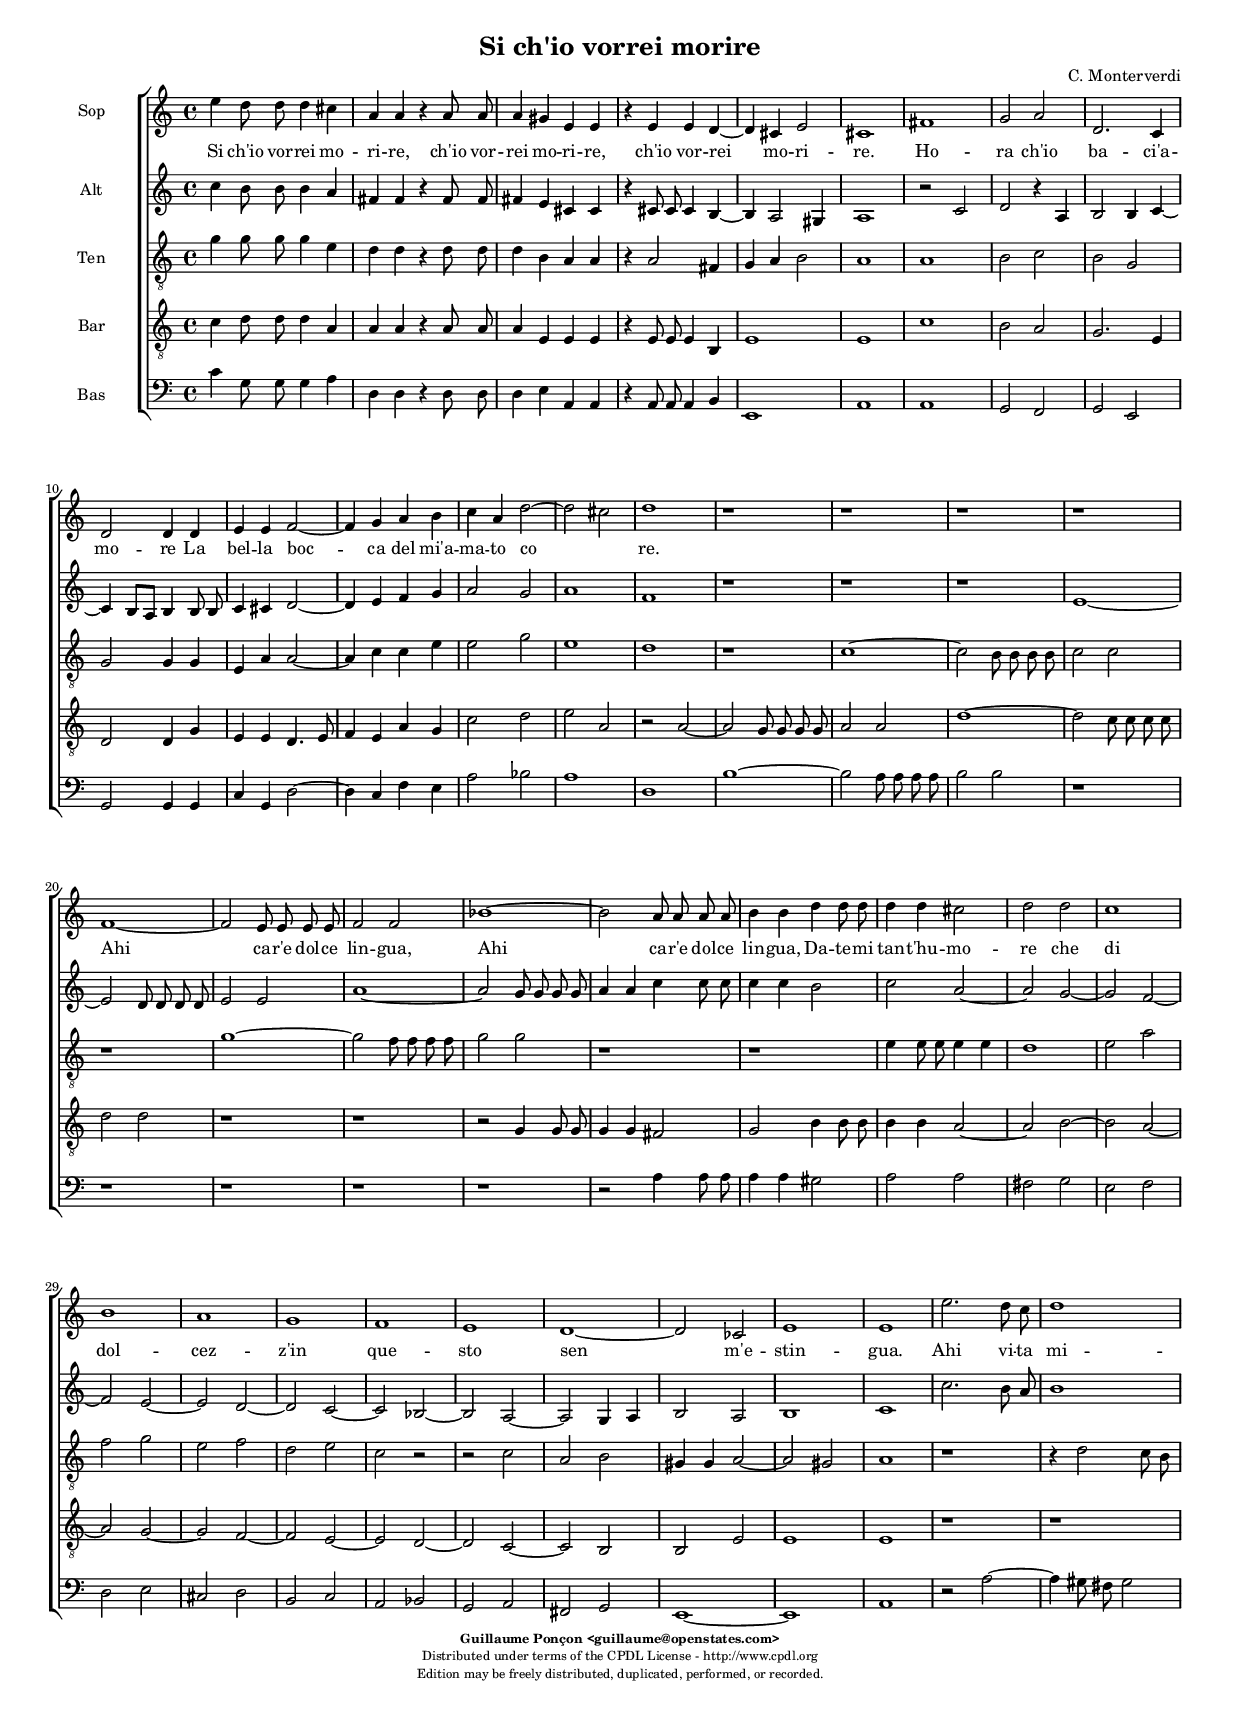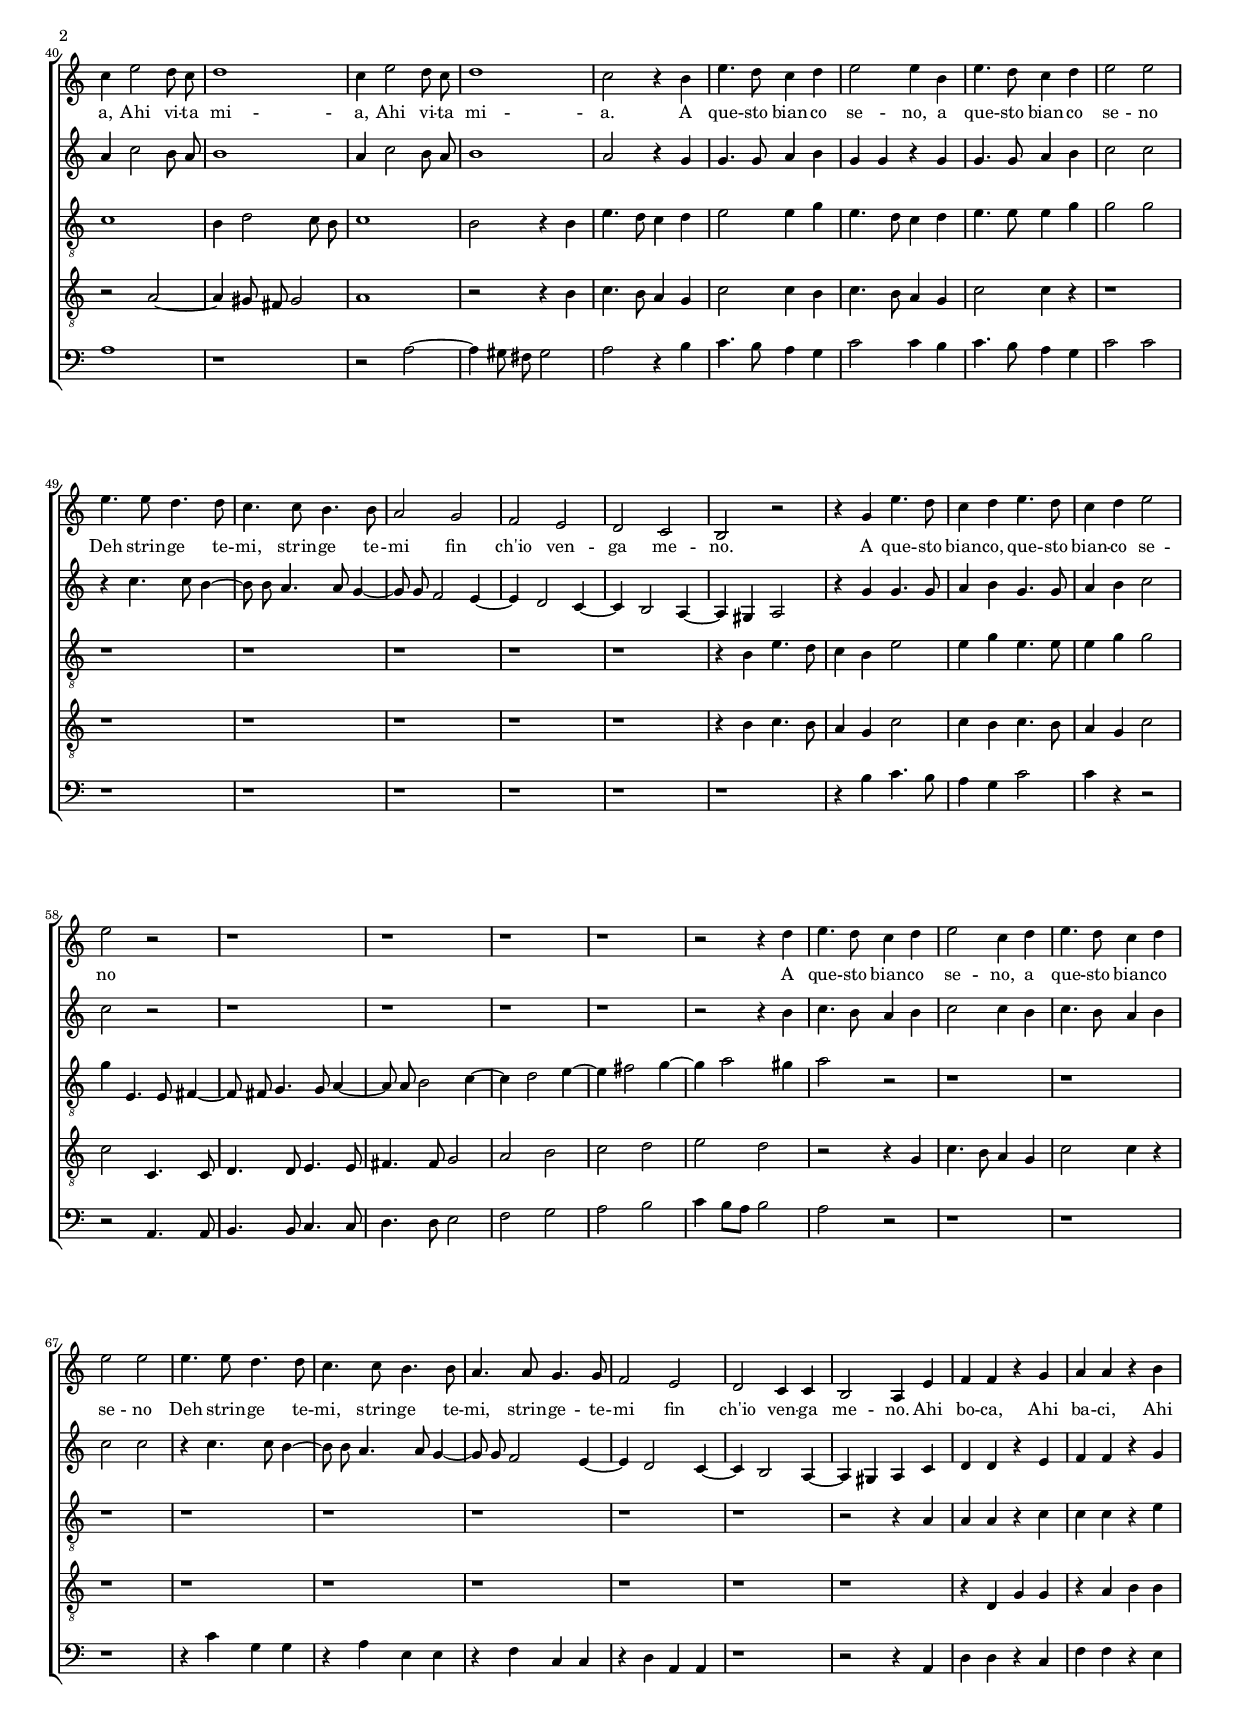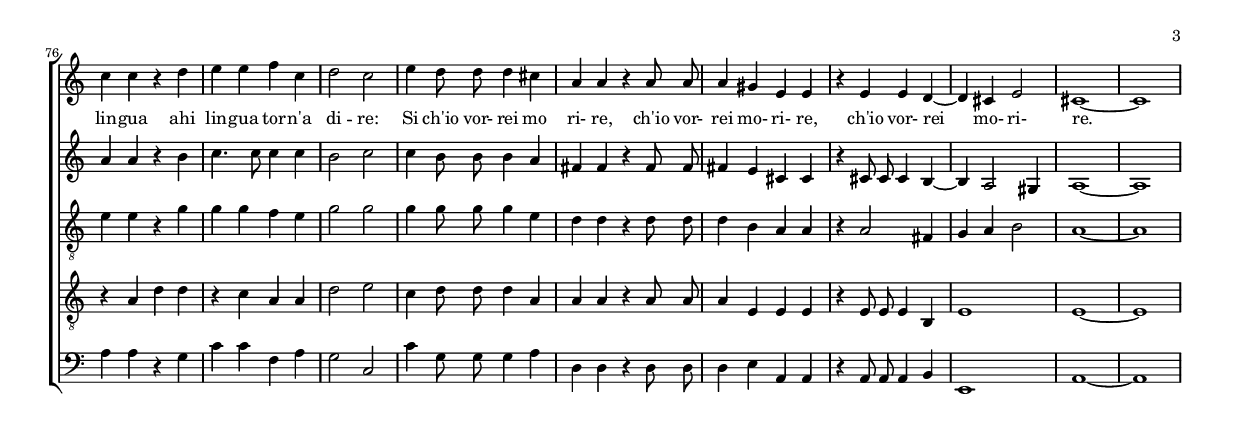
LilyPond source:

%
% Si ch'io vorrei morire
% (C) CPDL - V0.1
%
#(set-global-staff-size 14)
\paper {
#(set-paper-size "a4")
top-margin = 5\mm
bottom-margin = 10\mm
after-title-space = 5\mm
before-title-space = 0\mm
head-separation = 0\mm
left-margin = 10\mm
right-margin = 10\mm
}
\version "2.10.33"
\header {
title = "Si ch'io vorrei morire"
composer = "C. Monterverdi"
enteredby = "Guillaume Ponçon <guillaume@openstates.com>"
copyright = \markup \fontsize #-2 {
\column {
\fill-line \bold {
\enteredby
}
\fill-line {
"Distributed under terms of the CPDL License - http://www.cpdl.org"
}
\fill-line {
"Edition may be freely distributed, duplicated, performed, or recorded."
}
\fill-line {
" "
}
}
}
}

globalVoice = { \time 4/4 \autoBeamOff }

sopraVoice =  \new Voice = "sopraVoice" {
\relative c'' {
\clef treble
\time 4/4
\autoBeamOff
e4 d8 d d4 cis
a a r a8 a
a4 gis e e
r e e d~
d cis e2
cis1

fis
g2 a
d,2. c4
d2 d4 d
e e f2~
f4 g a b
c a d2~
d cis
d1

r r r r

f,1~
f2 e8 e e e
f2 f
bes1~
bes2 a8 a a a
b4 b d d8 d
d4 d cis2
d d
c1
b
a
g
f
e
d~
d2 ces
e1
e

e'2. d8 c
d1
c4 e2 d8 c
d1
c4 e2 d8 c
d1
c2 r4 b
e4. d8 c4 d
e2 e4 b
e4. d8 c4 d
e2 e
e4. e8 d4. d8
c4. c8 b4. b8
a2 g
f e
d c
b r

r4 g' e'4. d8
c4 d e4. d8
c4 d e2
e r2

r1 r r r

r2 r4 d
e4. d8 c4 d
e2 c4 d
e4. d8 c4 d
e2 e
e4. e8 d4. d8
c4. c8 b4. b8
a4. a8 g4. g8
f2 e
d c4 c
b2 a4 e'
f f r g
a a r b
c c r d
e e f c
d2 c
e4 d8 d d4 cis
a a r a8 a
a4 gis
e e
r e e d~
d cis e2
cis1~
cis
}
}

altiVoice =  \new Voice = "altiVoice" {
\relative c'' {
\clef treble
\globalVoice
c4 b8 b b4 a
fis fis r fis8 fis
fis4 e cis cis
r cis8 cis cis4 b~
b a2 gis4
a1

r2 c
d r4 a
b2 b4 c~
c b8[ a] b4 b8 b
c4 cis d2~
d4 e f g
a2 g
a1
f

r r r

e~
e2 d8 d d d
e2 e
a1~
a2 g8 g g g
a4 a c c8 c
c4 c b2
c a~
a g~
g f~
f e~
e d~
d c~
c bes~
bes a~
a g4 a
b2 a
b1
c

c'2. b8 a
b1
a4 c2 b8 a
b1
a4 c2 b8 a
b1
a2 r4 g
g4. g8 a4 b
g g r g
g4. g8 a4 b
c2 c
r4 c4. c8 b4~
b8 b a4. a8 g4~
g8 g f2 e4~
e d2 c4~
c b2 a4~
a gis a2
r4 g' g4. g8
a4 b g4. g8
a4 b c2
c2 r2

r1 r r r

r2 r4 b
c4. b8 a4 b
c2 c4 b
c4. b8 a4 b
c2 c
r4 c4. c8 b4~
b8 b a4. a8 g4~
g8 g f2 e4~
e d2 c4~
c b2 a4~
a gis a4 c
d d r e
f f r g
a a r b
c4. c8 c4 c
b2 c

c4 b8 b b4 a
fis fis r fis8 fis
fis4 e cis cis
r cis8 cis cis4 b~
b a2 gis4
a1~
a
}
}

tenorVoice =  \new Voice = "tenorVoice" {
\relative c'' {
\clef "G_8"
\globalVoice
g4 g8 g g4 e
d4 d r d8 d
d4 b a a
r a2 fis4
g4 a b2
a1

a
b2 c
b g
g g4 g
e a a2~
a4 c c e
e2 g
e1
d
r

c~
c2 b8 b b b
c2 c
r1
g'1~
g2 f8 f f f
g2 g
r1
r
e4 e8 e e4 e
d1

e2 a
f g
e f
d e
c r
r c
a b
gis4 gis a2~
a gis
a1

r
r4 d2 c8 b
c1
b4 d2 c8 b
c1
b2 r4 b
e4. d8 c4 d
e2 e4 g
e4. d8 c4 d
e4. e8 e4 g
g2 g

r1 r r r r

r4 b, e4. d8
c4 b e2
e4 g e4. e8
e4 g g2
g4 e,4. e8 fis4~
fis8 fis g4. g8 a4~
a8 a b2 c4~
c d2 e4~
e fis2 g4~
g a2 gis4
a2 r

r1 r r r r r r r

r2 r4 a,4
a a r c
c c r e
e e r g
g g f e
g2 g
g4 g8 g g4 e
d d r d8 d
d4 b a a
r a2 fis4
g a b2
a1~ a

}
}

barVoice =  \new Voice = "barVoice" {
\relative c' {
\clef "G_8"
\globalVoice
c4 d8 d d4 a
a a r a8 a
a4 e e e
r e8 e e4 b
e1
e

c'
b2 a
g2. e4
d2 d4 g
e e d4. e8
f4 e a g
c2 d
e a,

r a~
a g8 g g g
a2 a
d1~
d2 c8 c c c
d2 d
r1 r

r2 g,4 g8 g
g4 g fis2
g b4 b8 b
b4 b a2~
a b~
b a~
a g~
g f~
f e~
e d~
d c~
c b
b e
e1
e

r r
r2 a~
a4 gis8 fis gis2
a1
r2 r4 b
c4. b8 a4 g
c2 c4 b
c4. b8 a4 g
c2 c4 r
r1 r r r r r

r4 b c4. b8
a4 g c2
c4 b c4. b8
a4 g c2
c c,4. c8
d4. d8 e4. e8
fis4. fis8 g2
a b
c d
e d
r2 r4 g,
c4. b8 a4 g
c2 c4 r4
r1 r r r r r r

r4 d, g g
r a b b
r a d d
r c a a
d2 e
c4 d8 d d4 a
a a r a8 a
a4 e e e
r e8 e e4 b
e1
e~
e
}
}

bassVoice =  \new Voice = "bassVoice" {
\relative c' {
\clef "bass"
\globalVoice
c4 g8 g g4 a
d, d r d8 d
d4 e a, a
r a8 a a4 b
e,1
a1

a
g2 f
g e
g g4 g
c g d'2~
d4 c f e
a2 bes
a1

d,
b'~
b2 a8 a a a
b2 b

r1 r r r r

r2 a4 a8 a
a4 a gis2
a a
fis g
e f
d e
cis d
b c
a bes
g a
fis g
e1~
e
a

r2 a'~
a4 gis8 fis gis2
a1
r1
r2 a~
a4 gis8 fis gis2
a2 r4 b
c4. b8 a4 g
c2 c4 b
c4. b8 a4 g
c2 c

r1 r r r r r

r4 b c4. b8
a4 g c2
c4 r r2
r2 a,4. a8
b4. b8 c4. c8
d4. d8 e2
f g
a b
c4 b8[ a] b2
a2 r2

r1 r r

r4 c g g
r a e e
r f c c
r d a a
r1
r2 r4 a
d d r c
f f r e
a a r g
c c f, a
g2 c,
c'4 g8 g g4 a
d, d r d8 d
d4 e a, a
r a8 a a4 b
e,1
a1~ a
}
}

%
% STAFFS
%

multiStaff = \new Staff = "multiStaff" {
\set Staff.midiInstrument = #"recorder"
<<
\sopraVoice
\altiVoice
>>
}

sopraStaff = \new Staff = "sopraStaff" {
\set Staff.midiInstrument = #"acoustic grand"
\set Staff.instrumentName = #"Sop"
<<
\sopraVoice
>>
}

altiStaff = \new Staff = "altiStaff" {
\set Staff.midiInstrument = #"recorder"
\set Staff.instrumentName = #"Alt"
<<
\altiVoice
>>
}

tenorStaff = \new Staff = "tenorStaff" {
\set Staff.midiInstrument = #"recorder"
\set Staff.instrumentName = #"Ten"
<<
\tenorVoice
>>
}

barStaff = \new Staff = "barStaff" {
\set Staff.midiInstrument = #"recorder"
\set Staff.instrumentName = #"Bar"
<<
\barVoice
>>
}

bassStaff = \new Staff = "bassStaff" {
\set Staff.midiInstrument = #"recorder"
\set Staff.instrumentName = #"Bas"
<<
\bassVoice
>>
}

%
% Lyrics
%

sopraWords = \lyricmode {
Si ch'io vor -- rei mo --
ri -- re, ch'io vor --
rei mo -- ri -- re,
ch'io vor -- rei
mo -- ri --
re.

Ho --
ra ch'io
ba -- ci'a --
mo -- re La
bel -- la boc --
ca del mi'a --
ma -- to co _
re.

Ahi
ca -- r'e dol -- ce
lin -- gua,

Ahi
ca -- r'e dol -- ce
lin -- gua,

Da -- te -- mi tan -- t'hu --
mo --
re che
di dol --
cez -- z'in
que -- sto
sen
m'e --
stin --
gua.

Ahi vi -- ta
mi --
a, Ahi vi -- ta
mi --
a, Ahi vi -- ta
mi --
a.

A
que -- sto bian -- co
se -- no, a
que -- sto bian -- co
se -- no

Deh strin -- ge
te -- mi, strin -- ge
te -- mi fin
ch'io ven --
ga me --
no.

A
que -- sto bian -- co,
que -- sto bian -- co
se -- no

A
que -- sto bian -- co
se -- no, a
que -- sto bian -- co
se -- no

Deh strin -- ge
te -- mi, strin -- ge
te -- mi, strin -- ge -- te --
mi fin
ch'io ven --
ga me --
no.

Ahi
bo -- ca, Ahi
ba -- ci, Ahi
lin -- gua ahi
lin -- gua tor -- n'a
di -- re:

Si ch'io vor- rei mo
ri- re, ch'io vor-
rei mo- ri- re,
ch'io vor-
rei mo- ri-
re.
}

altiWords = \lyricmode {
Si ch'io vor -- rei mo --
ri -- re, ch'io vor --
rei mo -- ri -- re,
ch'io vor -- rei
mo -- ri _
re.

Ho --
ra ch'io
ba -- ci'a --
mo _ _ re La
bel -- la boc --
ca del mi'a --
ma -- to co --
re.

Ahi
ca -- r'e dol -- ce
lin -- gua,

Ahi
ca -- r'e dol -- ce
lin -- gua,

Da -- te -- mi tan -- t'hu --
mo --
re che
di dol --
cez -- z'in
que -- sto
sen _ _ _
m'e --
stin --
gua.

Ahi vi -- ta
mi --
a, Ahi vi -- ta
mi --
a, Ahi vi -- ta
mi --
a.

A
que -- sto bian -- co
se -- no, a
que -- sto bian -- co
se -- no

Deh strin -- ge
te -- mi, strin -- ge
te -- mi fin
ch'io ven --
ga me
- no.

A
que -- sto bian -- co,
que -- sto bian -- co
se -- no

A
que -- sto bian -- co
se -- no, a
que -- sto bian -- co
se -- no

Deh strin -- ge
te -- mi, strin -- ge
te -- mi fin
ch'io ven --
ga me -
no.

Ahi
bo -- ca, Ahi
ba -- ci, Ahi
lin -- gua ahi
lin -- gua tor -- n'a
di -- re:

Si ch'io vor- rei mo
ri- re, ch'io vor-
rei mo- ri- re,
ch'io vor-
rei mo- ri-
re.
}

tenorWords = \lyricmode {
Si ch'io vor -- rei mo
ri -- re, ch'io vor --
rei mo -- ri -- re,
ch'io vor --
rei mo -- ri --
re.

Ho --
ra ch'io
ba -- ci'a --
mo -- re La
bel -- la boc --
ca del mi'a --
ma -- to
co --
re.

Ahi
ca -- r'e dol -- ce
lin -- gua,

Ahi
ca -- r'e dol -- ce
lin -- gua,

Da -- te -- mi tan -- t'hu --
mo --
re che
di dol --
cez -- z'in
que -- sto
sen
in
que -- sto
sen m'e -- stin
__ _
gua.

Ahi vi -- ta
mi --
a, Ahi vi -- ta
mi --
a.

A
que -- sto bian -- co
se -- no, a
que -- sto bian -- co
que -- sto bian -- co
se -- no

A que -- sto
bian -- co se
no, a que -- sto
bian -- co se
no Deh strin -- ge
te -- mi, strin -- ge
te -- mi fin
ch'io ven --
ga me
- - no.

Ahi
bo -- ca, Ahi
ba -- ci, Ahi
lin -- gua ahi
lin -- gua
tor -- n'a
di -- re:

Si ch'io vor- rei mo
ri- re, ch'io vor-
rei mo- ri- re,
ch'io vor-
rei mo- ri-
re.
}

barWords = \lyricmode {
Si ch'io vor -- rei mo --
ri -- re, ch'io vor --
rei mo -- ri -- re,
ch'io vor -- rei
mo -- ri --
re.

Ho --
ra ch'io
ba -- ci'a --
mo -- re La
bel -- la boc _ _
ca del mi'a --
ma -- to co --
re.

Ahi
ca -- r'e dol -- ce
lin -- gua,

Ahi
ca -- r'e dol -- ce
lin -- gua,

Da -- te -- mi tan -- t'hu --
mo --
re Da -- te -- mi
tan -- t'hu -- mo --
re
che
di
dol --
cez --
z'in
que --
sto
sen m'e --
stin --
gua.

Ahi vi -- ta
mi --
a.

A
que -- sto bian -- co
se -- no, a
que -- sto bian -- co
se -- no

A que -- sto
bian -- co se
no, a que -- sto
bian -- co se
no Deh strin -- ge
te -- mi, strin -- ge
te -- mi fin
ch'io ven --
ga me
no.

A
que -- sto bian -- co
se -- no,

Ahi
bo -- ca, Ahi
ba -- ci, Ahi
lin -- gua ahi
tor -- n'a
di -- re:

Si ch'io vor- rei mo
ri- re, ch'io vor-
rei mo- ri- re,
ch'io vor-
rei mo- ri-
re.
}

bassWords = \lyricmode {
Si ch'io vor -- rei mo --
ri -- re, ch'io vor --
rei mo -- ri -- re,
ch'io vor -- rei
mo -- ri --
re.

Ho --
ra ch'io
ba -- ci'a --
mo -- re La
bel -- la boc --
ca del mi'a --
ma -- to co --
re.

Ahi
ca -- r'e dol -- ce
lin -- gua,

Da -- te -- mi tan -- t'hu --
mo --
re che
di dol --
cez -- z'in
que -- sto
sen
in
que -- sto
sen
in
que -- sto
sen m'e -- stin
gua.

Ahi vi -- ta
mi --
a, Ahi vi -- ta
mi --
a,

A
que -- sto bian -- co
se -- no, a
que -- sto bian -- co
se -- no

A que -- sto
bian -- co se
no
Deh strin -- ge
te -- mi, strin -- ge
te -- mi fin
ch'io ven --
ga me
- - no.

Ahi
bo -- ca, Ahi
ba -- ci, Ahi
lin -- gua ahi
lin -- gua
Ahi
bo -- ca, Ahi
ba -- ci, Ahi
lin -- gua, ahi
lin -- gua tor -- n'a
di -- re:

Si ch'io vor- rei mo
ri- re, ch'io vor-
rei mo- ri- re,
ch'io vor-
rei mo- ri-
re.
}

\score {
\new ChoirStaff <<
\sopraStaff
\new Lyrics \lyricsto "sopraVoice" { \sopraWords }
\altiStaff
\tenorStaff
\barStaff
\bassStaff
>>
\layout { }
\midi {
\context {
\Score
tempoWholesPerMinute = #(ly:make-moment 72 2)
}
}
}
